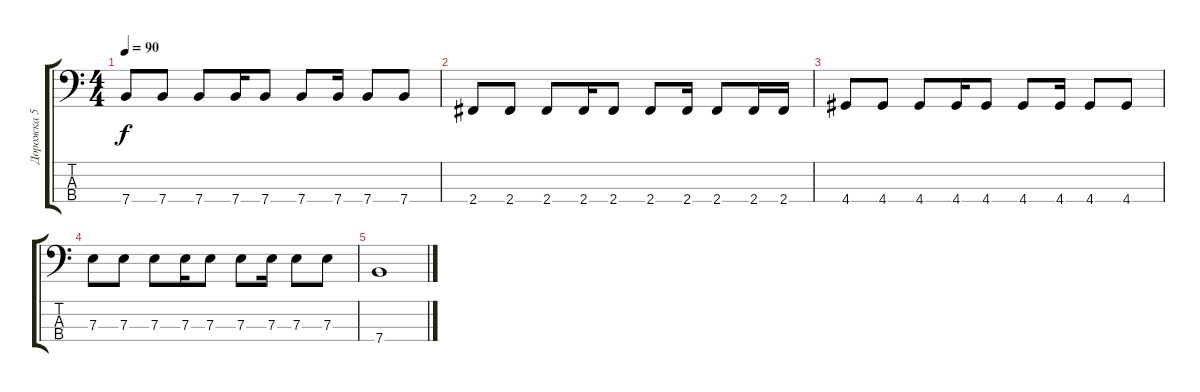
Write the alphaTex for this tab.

\track ("Дорожка 5" "Дорожка 5") {instrument electricbassfinger}
\staff {score tabs}
\tuning (G2 D2 A1 E1) {hide}
\ts (4 4)
\tempo 90
\clef f4
\ks c
7.4.8{dy f} 7.4.8 7.4.8 7.4.16 7.4.8 7.4.8 7.4.16 7.4.8 7.4.8 |
2.4.8 2.4.8 2.4.8 2.4.16 2.4.8 2.4.8 2.4.16 2.4.8 2.4.16 2.4.16 |
4.4.8 4.4.8 4.4.8 4.4.16 4.4.8 4.4.8 4.4.16 4.4.8 4.4.8 |
7.3.8 7.3.8 7.3.8 7.3.16 7.3.8 7.3.8 7.3.16 7.3.8 7.3.8 |
7.4.1
